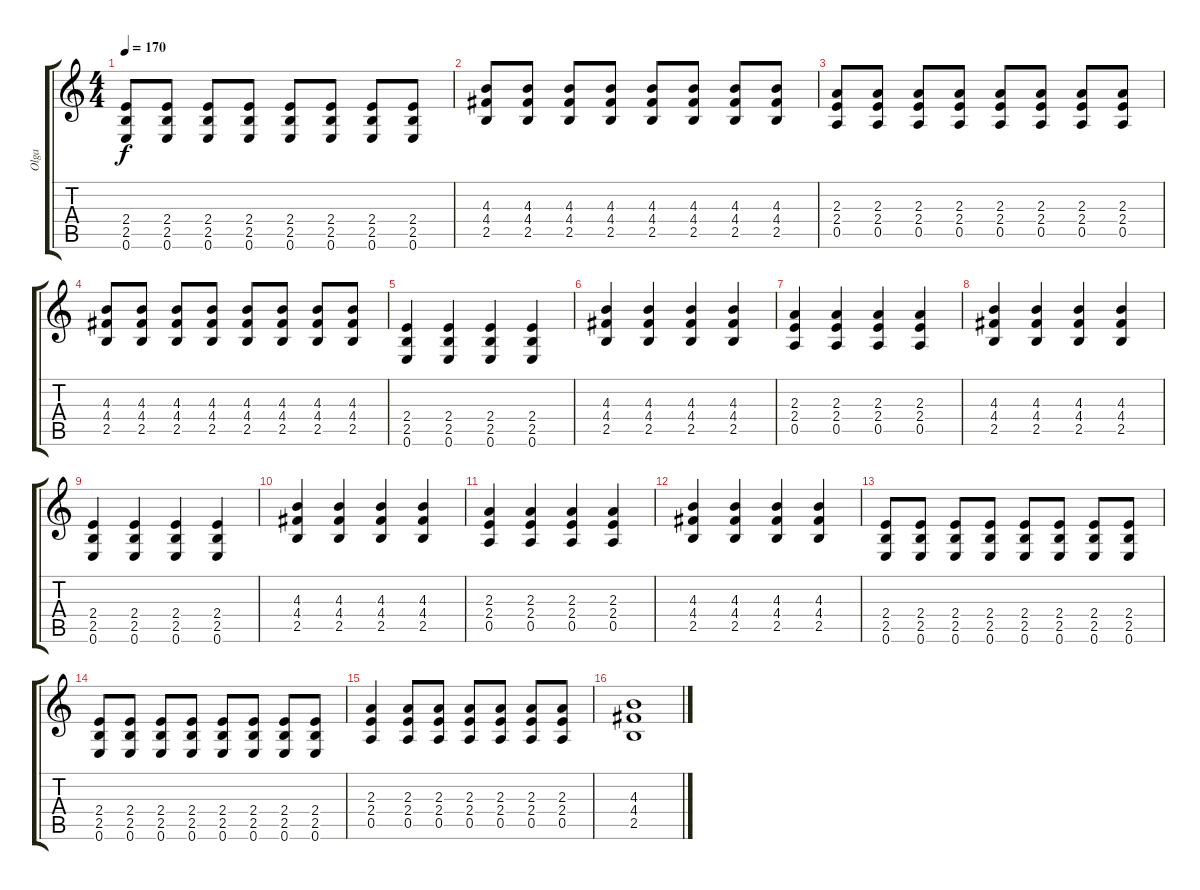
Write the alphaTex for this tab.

\track ("Olga" "Olga") {instrument overdrivenguitar}
\staff {score tabs}
\tuning (E4 B3 G3 D3 A2 E2) {hide}
\ts (4 4)
\tempo 170
\clef g2
\ks c
(2.4 2.5 0.6).8{dy f volume 16 instrument electricguitarmuted} (2.4 2.5 0.6).8 (2.4 2.5 0.6).8 (2.4 2.5 0.6).8 (2.4 2.5 0.6).8 (2.4 2.5 0.6).8 (2.4 2.5 0.6).8 (2.4 2.5 0.6).8 |
(4.3 4.4 2.5).8{volume 16 instrument electricguitarmuted} (4.3 4.4 2.5).8 (4.3 4.4 2.5).8 (4.3 4.4 2.5).8 (4.3 4.4 2.5).8 (4.3 4.4 2.5).8 (4.3 4.4 2.5).8 (4.3 4.4 2.5).8 |
(2.3 2.4 0.5).8{volume 16 instrument electricguitarmuted} (2.3 2.4 0.5).8 (2.3 2.4 0.5).8 (2.3 2.4 0.5).8 (2.3 2.4 0.5).8 (2.3 2.4 0.5).8 (2.3 2.4 0.5).8 (2.3 2.4 0.5).8 |
(4.3 4.4 2.5).8{volume 16 instrument electricguitarmuted} (4.3 4.4 2.5).8 (4.3 4.4 2.5).8 (4.3 4.4 2.5).8 (4.3 4.4 2.5).8 (4.3 4.4 2.5).8 (4.3 4.4 2.5).8 (4.3 4.4 2.5).8 |
(2.4 2.5 0.6).4{volume 12 instrument overdrivenguitar} (2.4 2.5 0.6).4 (2.4 2.5 0.6).4 (2.4 2.5 0.6).4 |
(4.3 4.4 2.5).4 (4.3 4.4 2.5).4 (4.3 4.4 2.5).4 (4.3 4.4 2.5).4 |
(2.3 2.4 0.5).4 (2.3 2.4 0.5).4 (2.3 2.4 0.5).4 (2.3 2.4 0.5).4 |
(4.3 4.4 2.5).4 (4.3 4.4 2.5).4 (4.3 4.4 2.5).4 (4.3 4.4 2.5).4 |
(2.4 2.5 0.6).4 (2.4 2.5 0.6).4 (2.4 2.5 0.6).4 (2.4 2.5 0.6).4 |
(4.3 4.4 2.5).4 (4.3 4.4 2.5).4 (4.3 4.4 2.5).4 (4.3 4.4 2.5).4 |
(2.3 2.4 0.5).4 (2.3 2.4 0.5).4 (2.3 2.4 0.5).4 (2.3 2.4 0.5).4 |
(4.3 4.4 2.5).4 (4.3 4.4 2.5).4 (4.3 4.4 2.5).4 (4.3 4.4 2.5).4 |
(2.4 2.5 0.6).8{volume 16 instrument electricguitarmuted} (2.4 2.5 0.6).8 (2.4 2.5 0.6).8 (2.4 2.5 0.6).8 (2.4 2.5 0.6).8 (2.4 2.5 0.6).8 (2.4 2.5 0.6).8 (2.4 2.5 0.6).8 |
(2.4 2.5 0.6).8{volume 16 instrument electricguitarmuted} (2.4 2.5 0.6).8 (2.4 2.5 0.6).8 (2.4 2.5 0.6).8 (2.4 2.5 0.6).8 (2.4 2.5 0.6).8 (2.4 2.5 0.6).8 (2.4 2.5 0.6).8 |
(2.3 2.4 0.5).4{volume 12 instrument overdrivenguitar} (2.3 2.4 0.5).8 (2.3 2.4 0.5).8 (2.3 2.4 0.5).8 (2.3 2.4 0.5).8 (2.3 2.4 0.5).8 (2.3 2.4 0.5).8 |
(4.3 4.4 2.5).1
